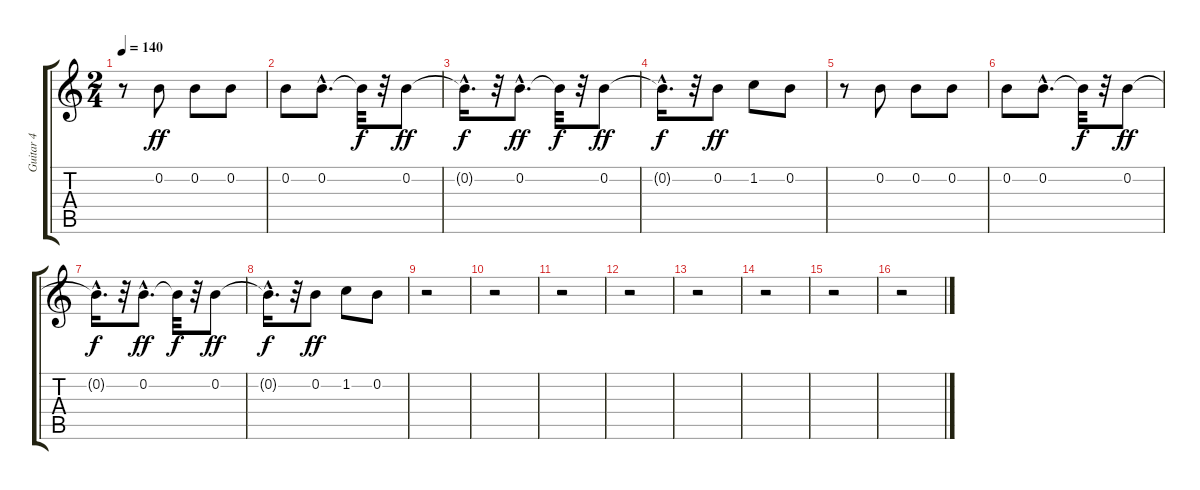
\track ("Guitar 4" "Guitar 4") {instrument electricguitarjazz}
\staff {score tabs}
\tuning (E4 B3 G3 D3 A2 E2) {hide}
\ts (2 4)
\tempo 140
\clef g2
\ks c
r.8{dy ff} 0.2.8 0.2.8 0.2.8 |
0.2.8 0.2{hac}.8{d} 0.2{t}.32{dy f} r.32 0.2.8{dy ff} |
0.2{hac t}.16{d dy f} r.32 0.2{hac}.8{d dy ff} 0.2{t}.32{dy f} r.32 0.2.8{dy ff} |
0.2{hac t}.16{d dy f} r.32 0.2.8{dy ff} 1.2.8 0.2.8 |
r.8 0.2.8 0.2.8 0.2.8 |
0.2.8 0.2{hac}.8{d} 0.2{t}.32{dy f} r.32 0.2.8{dy ff} |
0.2{hac t}.16{d dy f} r.32 0.2{hac}.8{d dy ff} 0.2{t}.32{dy f} r.32 0.2.8{dy ff} |
0.2{hac t}.16{d dy f} r.32 0.2.8{dy ff} 1.2.8 0.2.8 |
r.2 |
r.2 |
r.2 |
r.2 |
r.2 |
r.2 |
r.2 |
r.2
